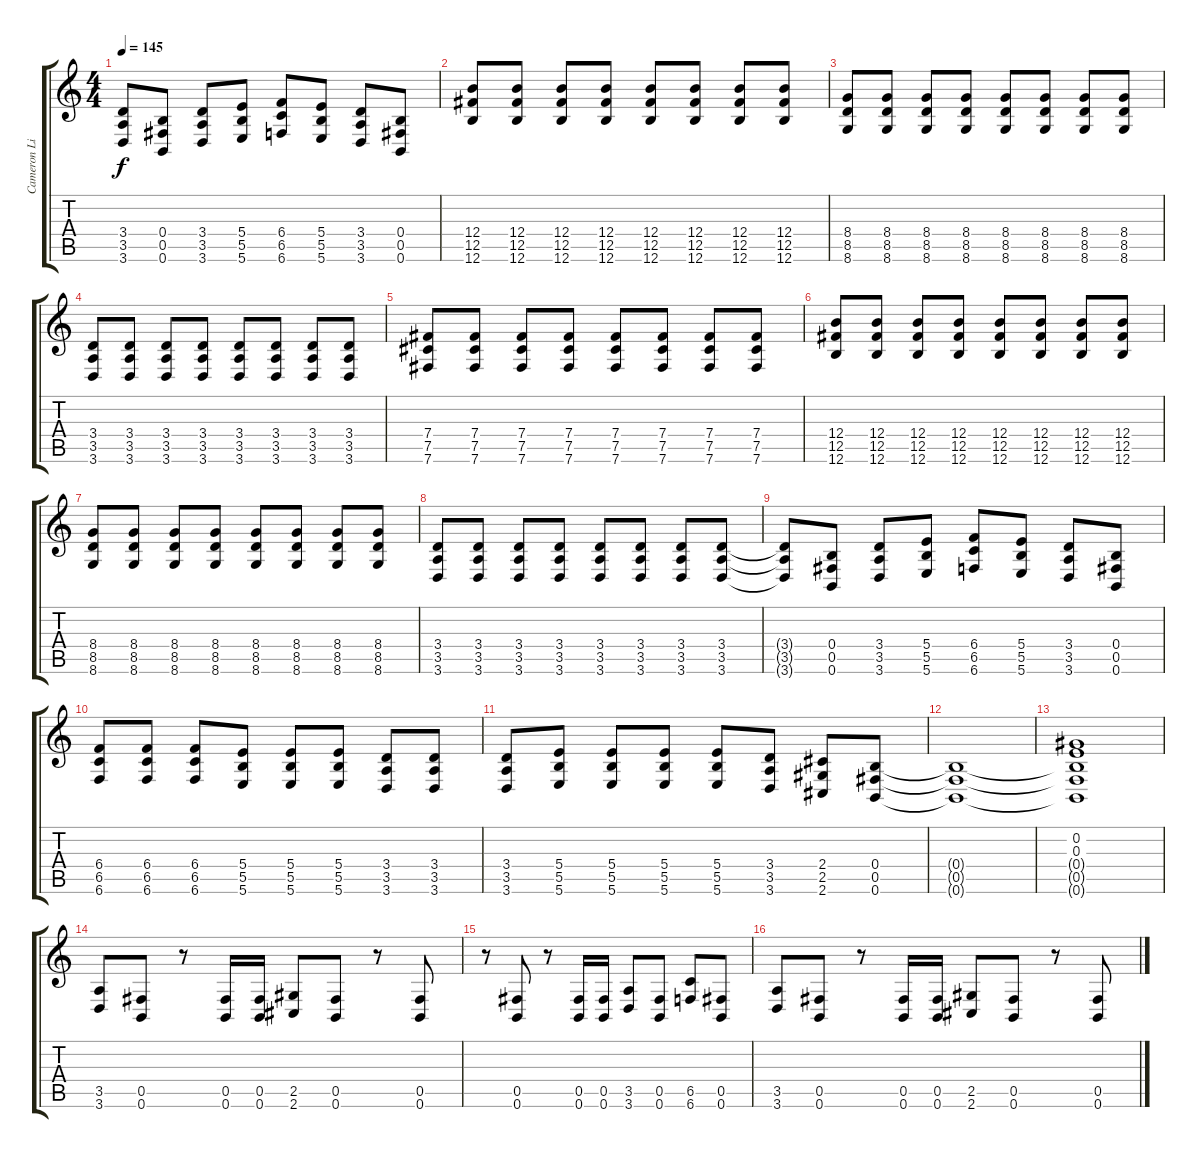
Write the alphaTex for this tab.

\track ("Cameron Liddell" "Cameron Li") {instrument distortionguitar}
\staff {score tabs}
\tuning (Db4 Ab3 E3 B2 Gb2 B1) {hide}
\ts (4 4)
\tempo 145
\clef g2
\ks c
(3.4{t} 3.5{t} 3.6{t}).8{dy f} (0.4 0.5 0.6).8 (3.4 3.5 3.6).8 (5.4 5.5 5.6).8 (6.4 6.5 6.6).8 (5.4 5.5 5.6).8 (3.4 3.5 3.6).8 (0.4 0.5 0.6).8 |
(12.4 12.5 12.6).8 (12.4 12.5 12.6).8 (12.4 12.5 12.6).8 (12.4 12.5 12.6).8 (12.4 12.5 12.6).8 (12.4 12.5 12.6).8 (12.4 12.5 12.6).8 (12.4 12.5 12.6).8 |
(8.4 8.5 8.6).8 (8.4 8.5 8.6).8 (8.4 8.5 8.6).8 (8.4 8.5 8.6).8 (8.4 8.5 8.6).8 (8.4 8.5 8.6).8 (8.4 8.5 8.6).8 (8.4 8.5 8.6).8 |
(3.4 3.5 3.6).8 (3.4 3.5 3.6).8 (3.4 3.5 3.6).8 (3.4 3.5 3.6).8 (3.4 3.5 3.6).8 (3.4 3.5 3.6).8 (3.4 3.5 3.6).8 (3.4 3.5 3.6).8 |
(7.4 7.5 7.6).8 (7.4 7.5 7.6).8 (7.4 7.5 7.6).8 (7.4 7.5 7.6).8 (7.4 7.5 7.6).8 (7.4 7.5 7.6).8 (7.4 7.5 7.6).8 (7.4 7.5 7.6).8 |
(12.4 12.5 12.6).8 (12.4 12.5 12.6).8 (12.4 12.5 12.6).8 (12.4 12.5 12.6).8 (12.4 12.5 12.6).8 (12.4 12.5 12.6).8 (12.4 12.5 12.6).8 (12.4 12.5 12.6).8 |
(8.4 8.5 8.6).8 (8.4 8.5 8.6).8 (8.4 8.5 8.6).8 (8.4 8.5 8.6).8 (8.4 8.5 8.6).8 (8.4 8.5 8.6).8 (8.4 8.5 8.6).8 (8.4 8.5 8.6).8 |
(3.4 3.5 3.6).8 (3.4 3.5 3.6).8 (3.4 3.5 3.6).8 (3.4 3.5 3.6).8 (3.4 3.5 3.6).8 (3.4 3.5 3.6).8 (3.4 3.5 3.6).8 (3.4 3.5 3.6).8 |
(3.4{t} 3.5{t} 3.6{t}).8 (0.4 0.5 0.6).8 (3.4 3.5 3.6).8 (5.4 5.5 5.6).8 (6.4 6.5 6.6).8 (5.4 5.5 5.6).8 (3.4 3.5 3.6).8 (0.4 0.5 0.6).8 |
(6.4 6.5 6.6).8 (6.4 6.5 6.6).8 (6.4 6.5 6.6).8 (5.4 5.5 5.6).8 (5.4 5.5 5.6).8 (5.4 5.5 5.6).8 (3.4 3.5 3.6).8 (3.4 3.5 3.6).8 |
(3.4 3.5 3.6).8 (5.4 5.5 5.6).8 (5.4 5.5 5.6).8 (5.4 5.5 5.6).8 (5.4 5.5 5.6).8 (3.4 3.5 3.6).8 (2.4 2.5 2.6).8 (0.4 0.5 0.6).8 |
(0.4{t} 0.5{t} 0.6{t}).1 |
(0.2 0.3 0.4{t} 0.5{t} 0.6{t}).1 |
(3.5 3.6).8 (0.5 0.6).8 r.8 (0.5 0.6).16 (0.5 0.6).16 (2.5 2.6).8 (0.5 0.6).8 r.8 (0.5 0.6).8 |
r.8 (0.5 0.6).8 r.8 (0.5 0.6).16 (0.5 0.6).16 (3.5 3.6).8 (0.5 0.6).8 (6.5 6.6).8 (0.5 0.6).8 |
(3.5 3.6).8 (0.5 0.6).8 r.8 (0.5 0.6).16 (0.5 0.6).16 (2.5 2.6).8 (0.5 0.6).8 r.8 (0.5 0.6).8
